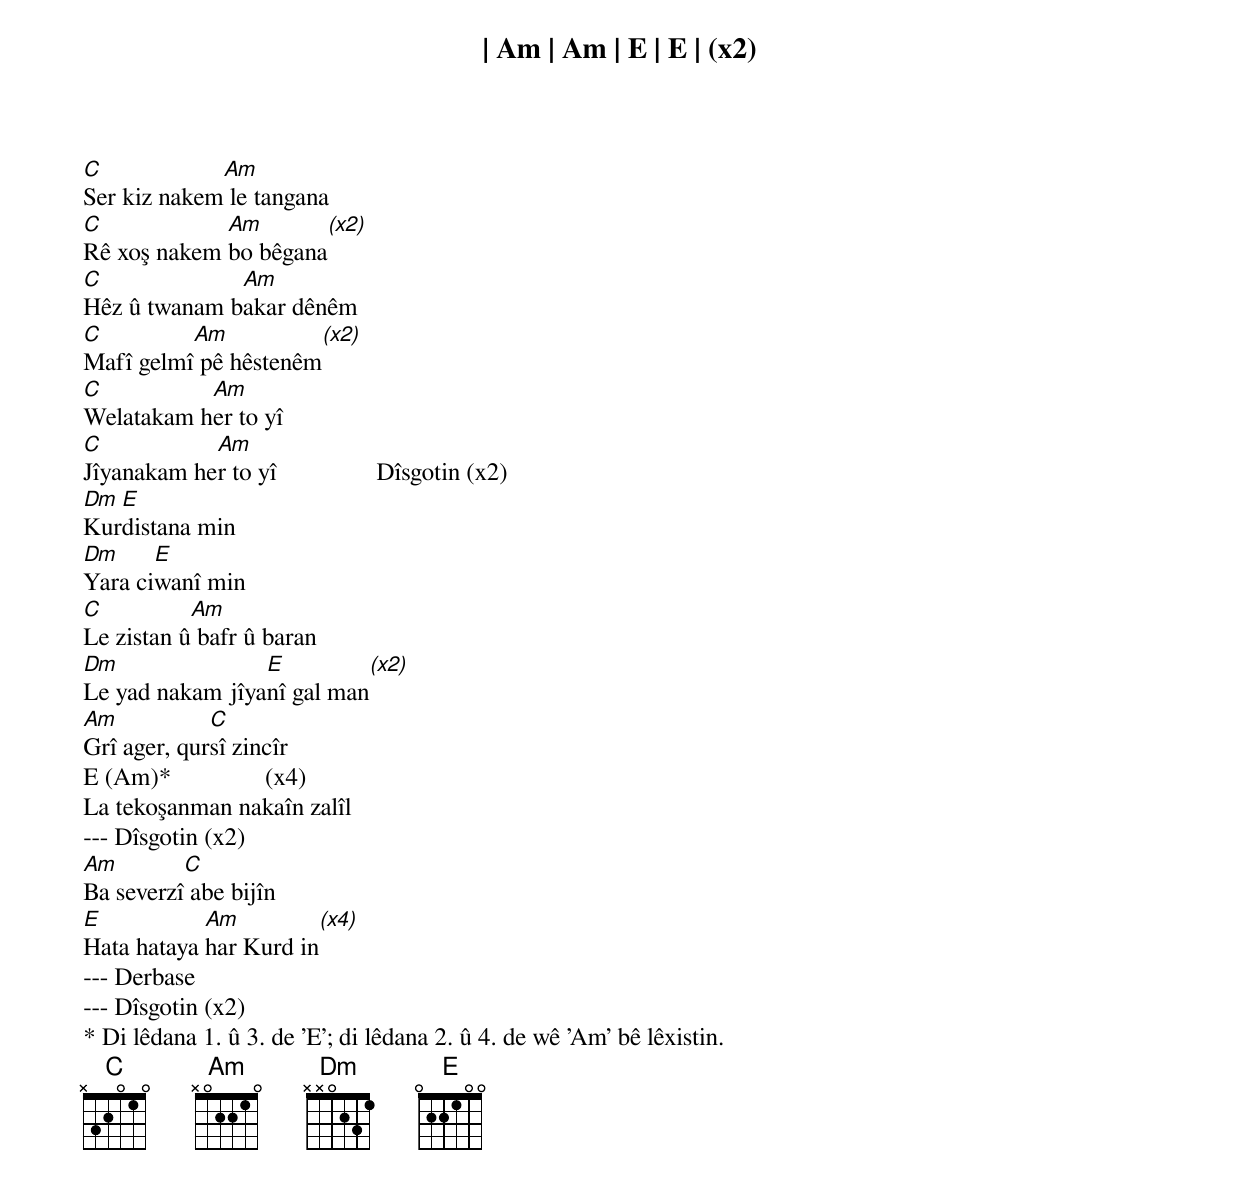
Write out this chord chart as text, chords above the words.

| Am | Am | E | E | (x2)
C            Am
Ser kiz nakem le tangana
C            Am                      (x2)
Rê xoş nakem bo bêgana
C             Am
Hêz û twanam bakar dênêm
C         Am                           (x2)
Mafî gelmî pê hêstenêm
C          Am
Welatakam her to yî
C           Am
Jîyanakam her to yî                Dîsgotin (x2)
Dm E
Kurdistana min
Dm     E
Yara ciwanî min
C          Am
Le zistan û bafr û baran
Dm               E                        (x2)
Le yad nakam jîyanî gal man
Am           C
Grî ager, qursî zincîr
E (Am)*               (x4)
La tekoşanman nakaîn zalîl
--- Dîsgotin (x2)
Am        C
Ba severzî abe bijîn
E           Am                        (x4)
Hata hataya har Kurd in
--- Derbase
--- Dîsgotin (x2)
* Di lêdana 1. û 3. de 'E'; di lêdana 2. û 4. de wê 'Am' bê lêxistin.
